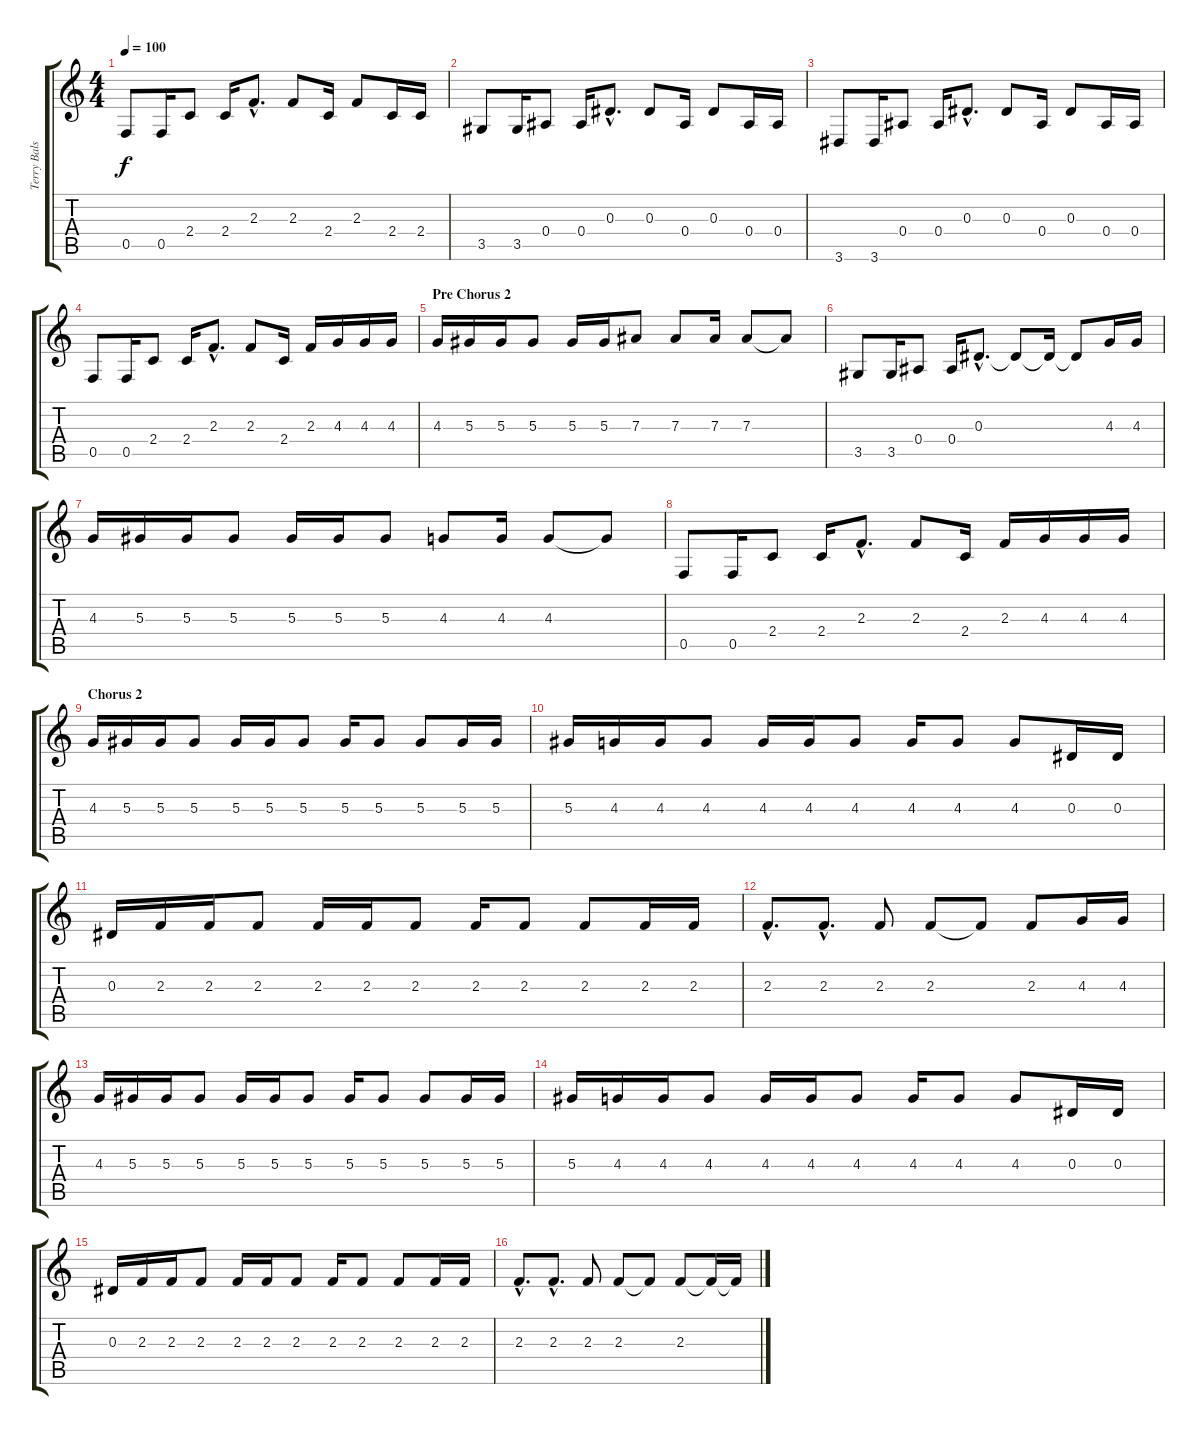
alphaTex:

\track ("Terry Balsamo (Main Guitar)" "Terry Bals") {instrument electricguitarjazz}
\staff {score tabs}
\tuning (C4 G3 Eb3 Bb2 F2 C2) {hide}
\ts (4 4)
\tempo 100
\clef g2
\ks c
0.5.8{dy f} 0.5.16 2.4.8 2.4.16 2.3{hac}.8{d} 2.3.8 2.4.16 2.3.8 2.4.16 2.4.16 |
3.5.8 3.5.16 0.4.8 0.4.16 0.3{hac}.8{d} 0.3.8 0.4.16 0.3.8 0.4.16 0.4.16 |
3.6.8 3.6.16 0.4.8 0.4.16 0.3{hac}.8{d} 0.3.8 0.4.16 0.3.8 0.4.16 0.4.16 |
0.5.8 0.5.16 2.4.8 2.4.16 2.3{hac}.8{d} 2.3.8 2.4.16 2.3.16 4.3.16 4.3.16 4.3.16 |
\section ("" "Pre Chorus 2")
4.3.16 5.3.16 5.3.16 5.3.8 5.3.16 5.3.16 7.3.8 7.3.8 7.3.16 7.3.8 7.3{t}.8 |
3.5.8 3.5.16 0.4.8 0.4.16 0.3{hac}.8{d} 0.3{t}.8 0.3{t}.16 0.3{t}.8 4.3.16 4.3.16 |
4.3.16 5.3.16 5.3.16 5.3.8 5.3.16 5.3.16 5.3.8 4.3.8 4.3.16 4.3.8 4.3{t}.8 |
0.5.8 0.5.16 2.4.8 2.4.16 2.3{hac}.8{d} 2.3.8 2.4.16 2.3.16 4.3.16 4.3.16 4.3.16 |
\section ("" "Chorus 2")
4.3.16 5.3.16 5.3.16 5.3.8 5.3.16 5.3.16 5.3.8 5.3.16 5.3.8 5.3.8 5.3.16 5.3.16 |
5.3.16 4.3.16 4.3.16 4.3.8 4.3.16 4.3.16 4.3.8 4.3.16 4.3.8 4.3.8 0.3.16 0.3.16 |
0.3.16 2.3.16 2.3.16 2.3.8 2.3.16 2.3.16 2.3.8 2.3.16 2.3.8 2.3.8 2.3.16 2.3.16 |
2.3{hac}.8{d} 2.3{hac}.8{d} 2.3.8 2.3.8 2.3{t}.8 2.3.8 4.3.16 4.3.16 |
4.3.16 5.3.16 5.3.16 5.3.8 5.3.16 5.3.16 5.3.8 5.3.16 5.3.8 5.3.8 5.3.16 5.3.16 |
5.3.16 4.3.16 4.3.16 4.3.8 4.3.16 4.3.16 4.3.8 4.3.16 4.3.8 4.3.8 0.3.16 0.3.16 |
0.3.16 2.3.16 2.3.16 2.3.8 2.3.16 2.3.16 2.3.8 2.3.16 2.3.8 2.3.8 2.3.16 2.3.16 |
2.3{hac}.8{d} 2.3{hac}.8{d} 2.3.8 2.3.8 2.3{t}.8 2.3.8 2.3{t}.16 2.3{t}.16
